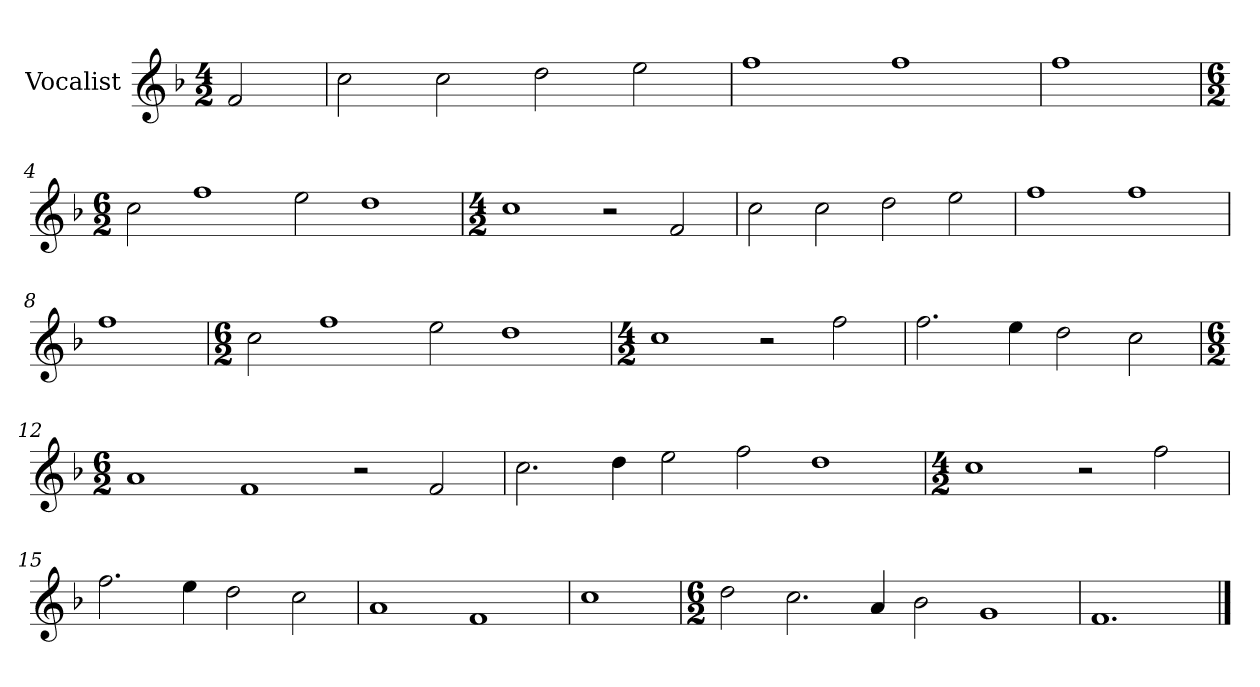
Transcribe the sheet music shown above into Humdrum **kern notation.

**kern
*part1
*staff1
*I"Vocalist
*k[b-]
*F:
*M4/2
=
2f
=1
2cc
2cc
2dd
2ee
=2
1ff
1ff
=3
1ff
=4
*M6/2
2cc
1ff
2ee
1dd
=5
*M4/2
1cc
2r
2f
=6
2cc
2cc
2dd
2ee
=7
1ff
1ff
=8
1ff
=9
*M6/2
2cc
1ff
2ee
1dd
=10
*M4/2
1cc
2r
2ff
=11
2.ff
4ee
2dd
2cc
=12
*M6/2
1a
1f
2r
2f
=13
2.cc
4dd
2ee
2ff
1dd
=14
*M4/2
1cc
2r
2ff
=15
2.ff
4ee
2dd
2cc
=16
1a
1f
=17
1cc
=18
*M6/2
2dd
2.cc
4a
2b-
1g
=19
1.f
==
*-
